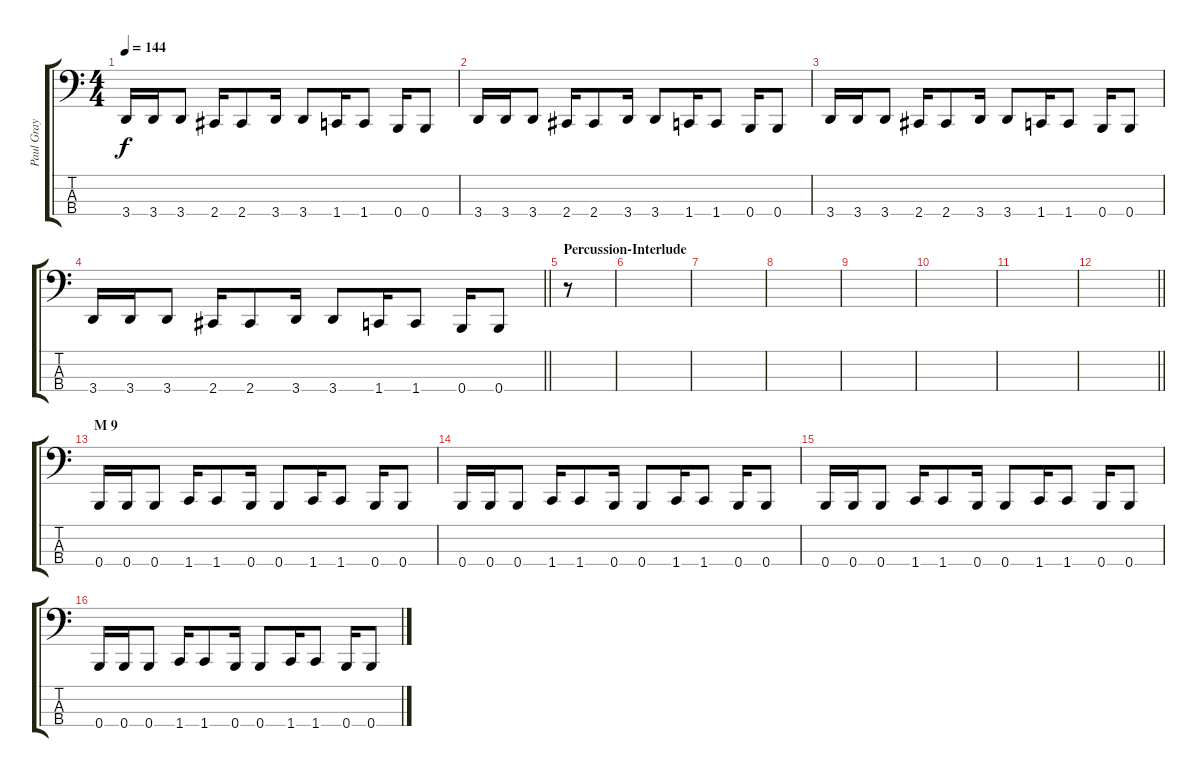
\track ("Paul Gray" "Paul Gray") {instrument electricbasspick}
\staff {score tabs}
\tuning (E2 B1 Gb1 B0) {hide}
\ts (4 4)
\tempo 144
\clef f4
\ks c
3.4.16{dy f} 3.4.16 3.4.8 2.4.16 2.4.8 3.4.16 3.4.8 1.4.16 1.4.8 0.4.16 0.4.8 |
3.4.16 3.4.16 3.4.8 2.4.16 2.4.8 3.4.16 3.4.8 1.4.16 1.4.8 0.4.16 0.4.8 |
3.4.16 3.4.16 3.4.8 2.4.16 2.4.8 3.4.16 3.4.8 1.4.16 1.4.8 0.4.16 0.4.8 |
\barLineRight lightlight
3.4.16 3.4.16 3.4.8 2.4.16 2.4.8 3.4.16 3.4.8 1.4.16 1.4.8 0.4.16 0.4.8 |
\section ("" "Percussion-Interlude")
r.8 |
|
|
|
|
|
|
\barLineRight lightlight
|
\section ("" "M 9")
0.4.16 0.4.16 0.4.8 1.4.16 1.4.8 0.4.16 0.4.8 1.4.16 1.4.8 0.4.16 0.4.8 |
0.4.16 0.4.16 0.4.8 1.4.16 1.4.8 0.4.16 0.4.8 1.4.16 1.4.8 0.4.16 0.4.8 |
0.4.16 0.4.16 0.4.8 1.4.16 1.4.8 0.4.16 0.4.8 1.4.16 1.4.8 0.4.16 0.4.8 |
0.4.16 0.4.16 0.4.8 1.4.16 1.4.8 0.4.16 0.4.8 1.4.16 1.4.8 0.4.16 0.4.8
